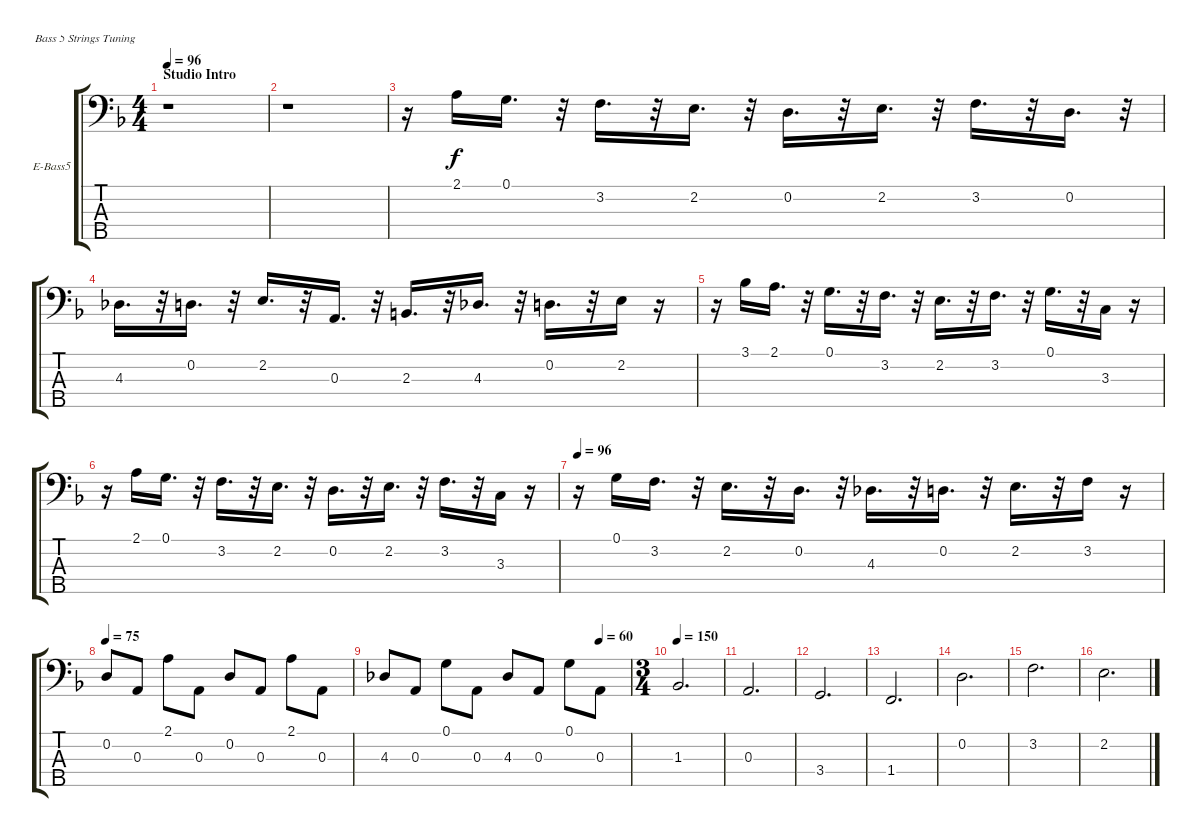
\defaultSystemsLayout 4
\bracketExtendMode groupsimilarinstruments
\firstSystemTrackNameOrientation horizontal
\otherSystemsTrackNameOrientation horizontal
\track ("David Ellefson (Bass)" "E-Bass5") {instrument electricbassfinger}
\staff {score tabs}
\tuning (G2 D2 A1 E1 B0)
\ts (4 4)
\section ("" "Studio Intro")
\tempo 96
\clef f4
\scale
0.509881
\ks dminor
r.1{dy f instrument electricbassfinger} |
\scale
0.245059 r.1 |
\scale
0.245059 r.16 2.1.16 0.1.16{d} r.32 3.2.16{d} r.32 2.2.16{d} r.32 0.2.16{d} r.32 2.2.16{d} r.32 3.2.16{d} r.32 0.2.16{d} r.32 |
\scale
0.333333 4.3.16{d} r.32 0.2.16{d} r.32 2.2.16{d} r.32 0.3.16{d} r.32 2.3.16{d} r.32 4.3.16{d} r.32 0.2.16{d} r.32 2.2.16 r.16 |
\scale
0.333333 r.16 3.1.16 2.1.16{d} r.32 0.1.16{d} r.32 3.2.16{d} r.32 2.2.16{d} r.32 3.2.16{d} r.32 0.1.16{d} r.32 3.3.16 r.16 |
\scale
0.333333 r.16 2.1.16 0.1.16{d} r.32 3.2.16{d} r.32 2.2.16{d} r.32 0.2.16{d} r.32 2.2.16{d} r.32 3.2.16{d} r.32 3.3.16 r.16 |
\tempo 96
\scale
0.333333 r.16 0.1.16 3.2.16{d} r.32 2.2.16{d} r.32 0.2.16{d} r.32 4.3.16{d} r.32 0.2.16{d} r.32 2.2.16{d} r.32 3.2.16 r.16 |
\tempo 75
\scale
0.333333 0.2.8 0.3.8 2.1.8 0.3.8 0.2.8 0.3.8 2.1.8 0.3.8 |
\tempo (60 0.875)
\scale
0.333333 4.3.8 0.3.8 0.1.8 0.3.8 4.3.8 0.3.8 0.1.8 0.3.8 |
\ts (3 4)
\tempo 150
\scale
0.509881 1.3.2{d} |
\scale
0.245059 0.3.2{d} |
\scale
0.245059 3.4.2{d} |
\scale
0.333333 1.4.2{d} |
\scale
0.333333 0.2.2{d} |
\scale
0.333333 3.2.2{d} |
\scale
0.333333 2.2.2{d}
